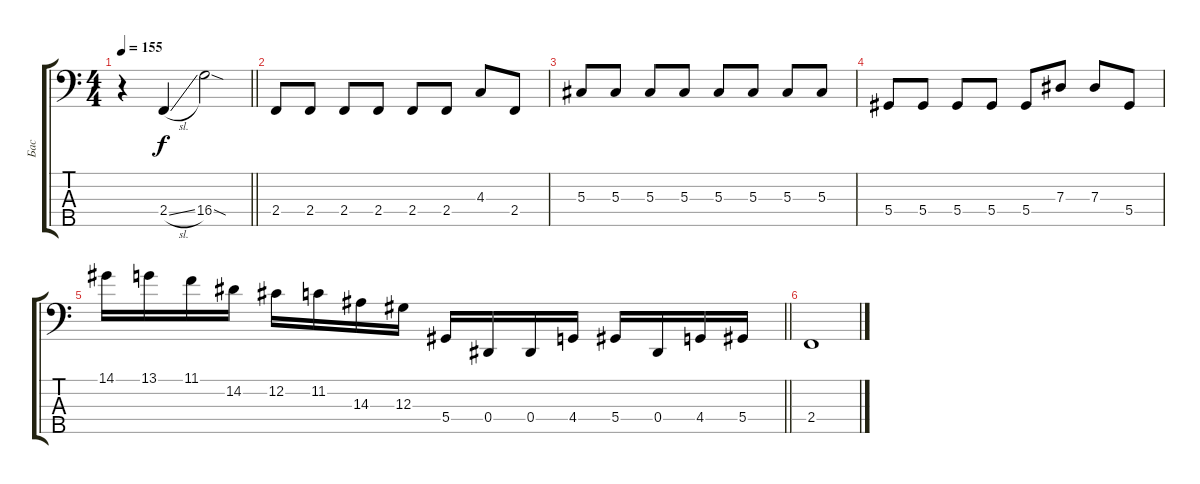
\track ("Бас" "Бас") {instrument electricbasspick}
\staff {score tabs}
\tuning (Gb2 Db2 Ab1 Eb1 Bb0) {hide}
\ts (4 4)
\tempo 155
\clef f4
\barLineRight lightlight
\ks c
r.4{dy f} 2.4{sl}.4 16.4{sod}.2 |
2.4.8 2.4.8 2.4.8 2.4.8 2.4.8 2.4.8 4.3.8 2.4.8 |
5.3.8 5.3.8 5.3.8 5.3.8 5.3.8 5.3.8 5.3.8 5.3.8 |
5.4.8 5.4.8 5.4.8 5.4.8 5.4.8 7.3.8 7.3.8 5.4.8 |
\barLineRight lightlight
14.1.16 13.1.16 11.1.16 14.2.16 12.2.16 11.2.16 14.3.16 12.3.16 5.4.16 0.4.16 0.4.16 4.4.16 5.4.16 0.4.16 4.4.16 5.4.16 |
2.4.1
